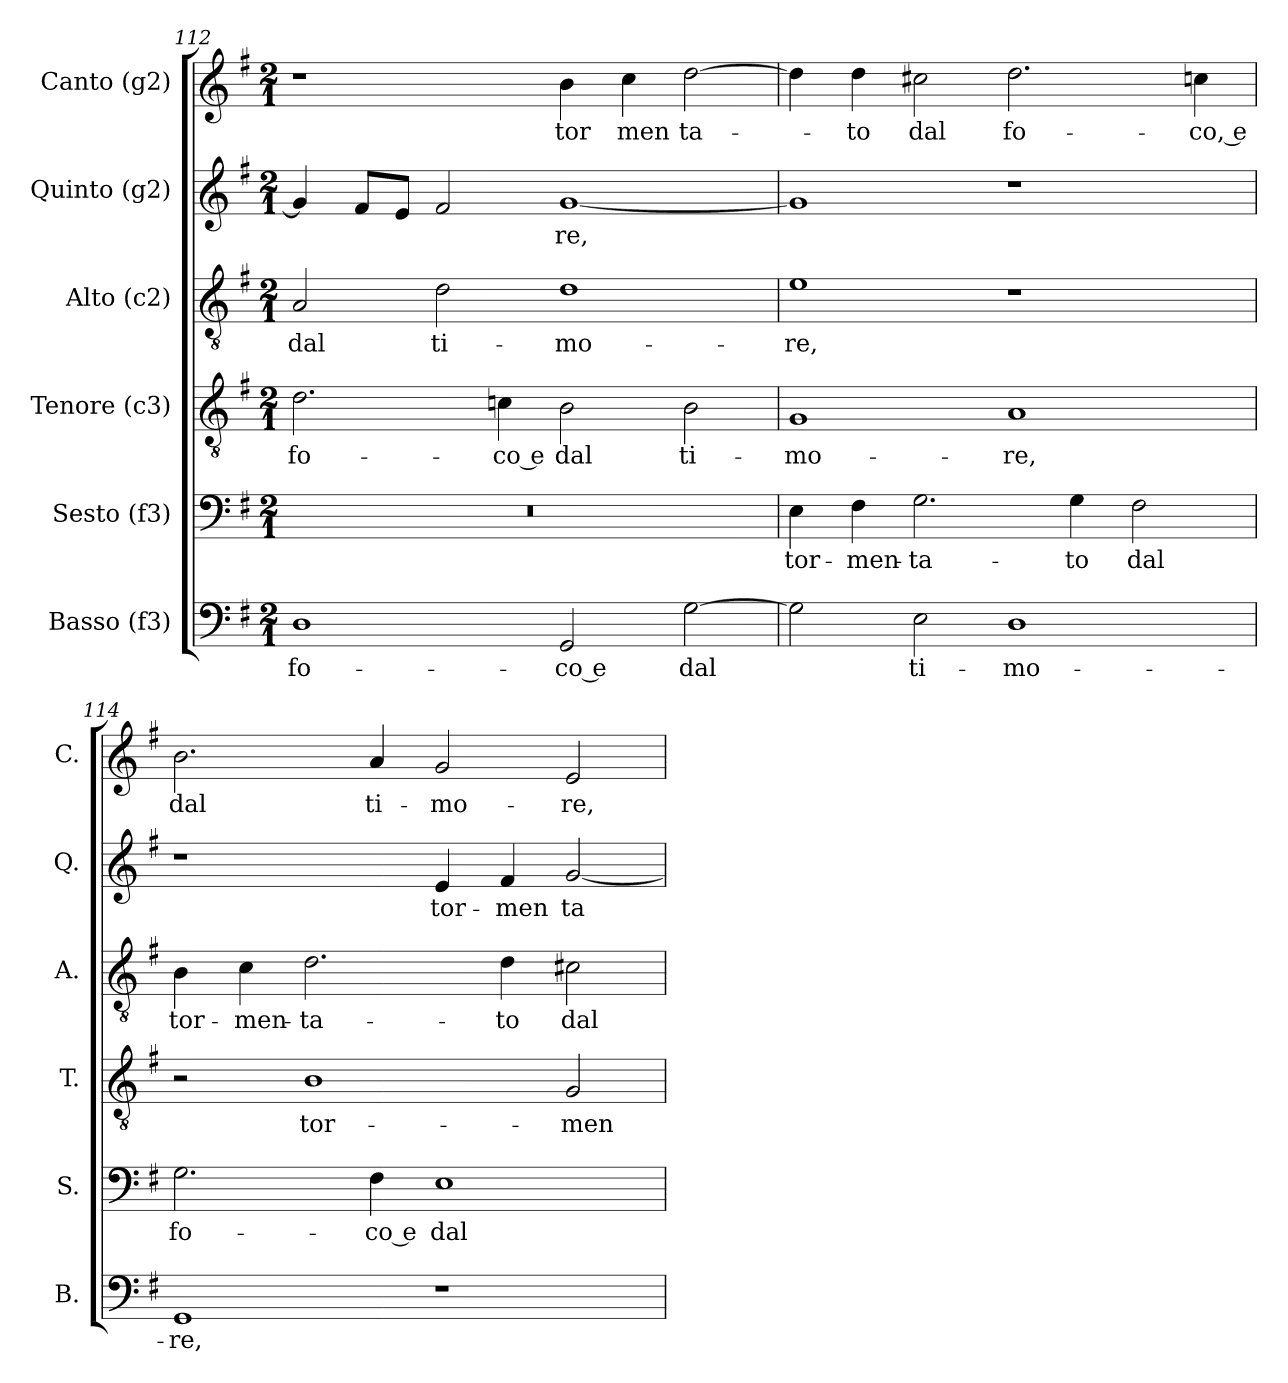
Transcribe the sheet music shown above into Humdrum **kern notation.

**kern	**text	**kern	**text	**kern	**text	**kern	**text	**kern	**text	**kern	**text
*part6	*part6	*part5	*part5	*part4	*part4	*part3	*part3	*part2	*part2	*part1	*part1
*staff6	*staff6	*staff5	*staff5	*staff4	*staff4	*staff3	*staff3	*staff2	*staff2	*staff1	*staff1
*I"Basso (f3)	*	*I"Sesto (f3)	*	*I"Tenore (c3)	*	*I"Alto (c2)	*	*I"Quinto (g2)	*	*I"Canto (g2)	*
*I'B.	*	*I'S.	*	*I'T.	*	*I'A.	*	*I'Q.	*	*I'C.	*
*clefF4	*	*clefF4	*	*clefGv2	*	*clefGv2	*	*clefG2	*	*clefG2	*
*k[f#]	*	*k[f#]	*	*k[f#]	*	*k[f#]	*	*k[f#]	*	*k[f#]	*
*G:	*	*G:	*	*G:	*	*G:	*	*G:	*	*G:	*
*M2/1	*	*M2/1	*	*M2/1	*	*M2/1	*	*M2/1	*	*M2/1	*
=112	=112	=112	=112	=112	=112	=112	=112	=112	=112	=112	=112
!	!LO:LY:b:cj	!	!	!	!LO:LY:b:cj	!	!LO:LY:b:cj	!	!	!	!
1D	fo-	0r	.	2.d\	fo-	2A/	dal	4g/]	.	1r	.
.	.	.	.	.	.	.	.	8f#/L	.	.	.
.	.	.	.	.	.	.	.	8e/J	.	.	.
!	!	!	!	!	!	!	!LO:LY:b:cj	!	!	!	!
.	.	.	.	.	.	2d\	ti-	2f#/	.	.	.
!	!	!	!	!	!LO:LY:b:rj	!	!	!	!	!	!
.	.	.	.	4cn\	-co e	.	.	.	.	.	.
!	!LO:LY:b:rj	!	!	!	!LO:LY:b:cj	!	!LO:LY:b:cj	!	!LO:LY:b:cj	!	!LO:LY:b:cj
2GG/	-co e	.	.	2B\	dal	1d	-mo-	[<1g	-re,	4b\	tor
!	!	!	!	!	!	!	!	!	!	!	!LO:LY:b:cj
.	.	.	.	.	.	.	.	.	.	4cc\	men
!	!LO:LY:b	!	!	!	!LO:LY:b:cj	!	!	!	!	!	!LO:LY:b:cj
[>2G\	dal	.	.	2B\	ti-	.	.	.	.	[>2dd\	ta-
=113	=113	=113	=113	=113	=113	=113	=113	=113	=113	=113	=113
!	!	!	!LO:LY:b	!	!LO:LY:b:cj	!	!LO:LY:b:cj	!	!	!	!
2G\]	.	4E\	tor-	1G	-mo-	1e	-re,	1g]	.	4dd\]	.
!	!	!	!LO:LY:b:cj	!	!	!	!	!	!	!	!LO:LY:b:cj
.	.	4F#\	-men-	.	.	.	.	.	.	4dd\	-to
!	!LO:LY:b:cj	!	!LO:LY:b:rj	!	!	!	!	!	!	!	!LO:LY:b:cj
2E\	ti-	2.G\	-ta-	.	.	.	.	.	.	2cc#X\	dal
!	!LO:LY:b:cj	!	!	!	!LO:LY:b:cj	!	!	!	!	!	!LO:LY:b:cj
1D	-mo-	.	.	1A	-re,	1r	.	1r	.	2.dd\	fo-
!	!	!	!LO:LY:b:cj	!	!	!	!	!	!	!	!
.	.	4G\	-to	.	.	.	.	.	.	.	.
!	!	!	!LO:LY:b:cj	!	!	!	!	!	!	!	!
.	.	2F#\	dal	.	.	.	.	.	.	.	.
!	!	!	!	!	!	!	!	!	!	!	!LO:LY:b:rj
.	.	.	.	.	.	.	.	.	.	4ccn\	-co, e
!!LO:PB:g=z
=114	=114	=114	=114	=114	=114	=114	=114	=114	=114	=114	=114
!	!LO:LY:b:cj	!	!LO:LY:b:cj	!	!	!	!LO:LY:b	!	!	!	!LO:LY:b:cj
1GG	-re,	2.G\	fo-	2r	.	4B\	tor-	1r	.	2.b\	dal
!	!	!	!	!	!	!	!LO:LY:b:cj	!	!	!	!
.	.	.	.	.	.	4c\	-men-	.	.	.	.
!	!	!	!	!	!LO:LY:b:cj	!	!LO:LY:b:rj	!	!	!	!
.	.	.	.	1B	tor-	2.d\	-ta-	.	.	.	.
!	!	!	!LO:LY:b:rj	!	!	!	!	!	!	!	!LO:LY:b:cj
.	.	4F#\	-co e	.	.	.	.	.	.	4a/	ti-
!	!	!	!LO:LY:b:cj	!	!	!	!	!	!LO:LY:b	!	!LO:LY:b:cj
1r	.	1E	dal	.	.	.	.	4e/	tor-	2g/	-mo-
!	!	!	!	!	!	!	!LO:LY:b:cj	!	!LO:LY:b:cj	!	!
.	.	.	.	.	.	4d\	-to	4f#/	-men	.	.
!	!	!	!	!	!LO:LY:b:cj	!	!LO:LY:b:cj	!	!LO:LY:b:cj	!	!LO:LY:b:cj
.	.	.	.	2G/	-men-	2c#X\	dal	[<2g/	ta-	2e/	-re,
=	=	=	=	=	=	=	=	=	=	=	=
*-	*-	*-	*-	*-	*-	*-	*-	*-	*-	*-	*-
